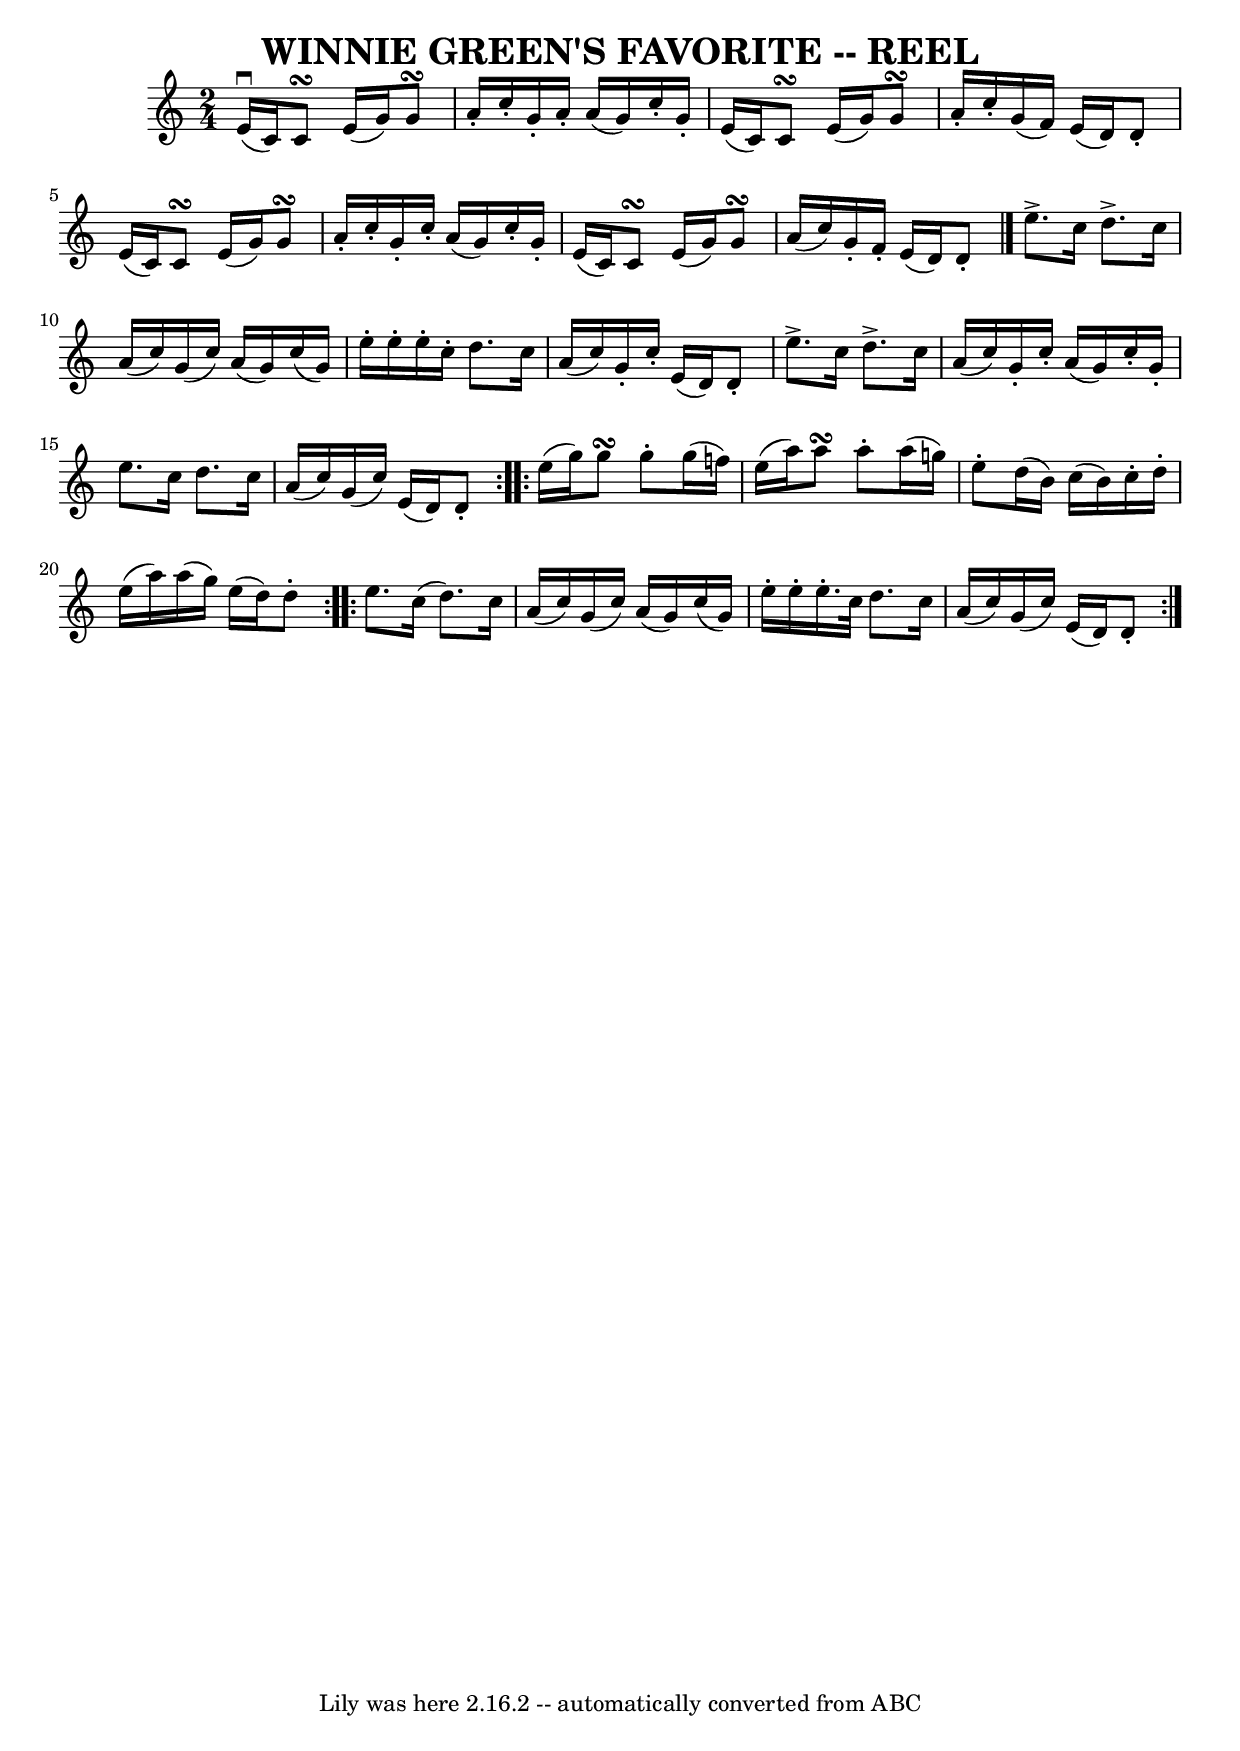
\version "2.7.40"
\include "Mammoth.ily"
\header {
	%% book = "Ryan's Mammoth Collection of Fiddle Tunes"
	crossRefNumber = "1"
	footnotes = ""
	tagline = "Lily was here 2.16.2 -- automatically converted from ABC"
	title = "WINNIE GREEN'S FAVORITE -- REEL"
}
voicedefault =  {
\set Score.defaultBarType = "empty"

\time 2/4 \key c \major e'16^\downbow(c'16) c'8\turn e'16 (
g'16) g'8\turn    |
 a'16 -. c''16 -. g'16 -. a'16 -. a'16 
(g'16) c''16 -. g'16 -.   |
 e'16 (c'16) c'8\turn    
e'16 (g'16) g'8\turn    |
 a'16 -. c''16 -. g'16 (f'16  
-) e'16 (d'16) d'8 -.   |
 e'16 (c'16) c'8\turn    
e'16 (g'16) g'8\turn    |
 a'16 -. c''16 -. g'16 -. c''16 
-. a'16 (g'16) c''16 -. g'16 -.   |
 e'16 (c'16)   
c'8\turn e'16 (g'16) g'8\turn    |
 a'16 (c''16)   
g'16 -. f'16 -. e'16 (d'16) d'8 -.   \bar "|."     
\repeat volta 2 { e''8.^\accent c''16 d''8.^\accent c''16    
|
 a'16 (c''16) g'16 (c''16) a'16 (g'16) c''16 
(g'16)   |
 e''16 -. e''16 -. e''16 -. c''16 -. d''8.    
c''16    |
 a'16 (c''16) g'16 -. c''16 -. e'16 (d'16) 
 d'8 -.   |
 e''8.^\accent c''16 d''8.^\accent c''16    
|
 a'16 (c''16) g'16 -. c''16 -. a'16 (g'16) c''16 
-. g'16 -.   |
 e''8. c''16 d''8. c''16    |
 a'16 (
 c''16) g'16 (c''16) e'16 (d'16) d'8 -.   }     
\repeat volta 2 { e''16 (g''16) g''8\turn g''8 -. g''16 (
f''!16)   |
 e''16 (a''16) a''8\turn a''8 -. a''16 (
g''!16)   |
 e''8 -. d''16 (b'16) c''16 (b'16)   
c''16 -. d''16 -.   |
 e''16 (a''16) a''16 (g''16)   
e''16 (d''16) d''8 -.   }     \repeat volta 2 { e''8. c''16 (
d''8.) c''16    |
 a'16 (c''16) g'16 (c''16) a'16 
(g'16) c''16 (g'16)   |
 e''16 -. e''16 -. e''16. -.  
 c''32 d''8. c''16    |
 a'16 (c''16) g'16 (c''16)  
 e'16 (d'16) d'8 -.   }
}

\score{
    <<

	\context Staff="default"
	{
	    \voicedefault 
	}

    >>
	\layout {
	}
	\midi {}
}
